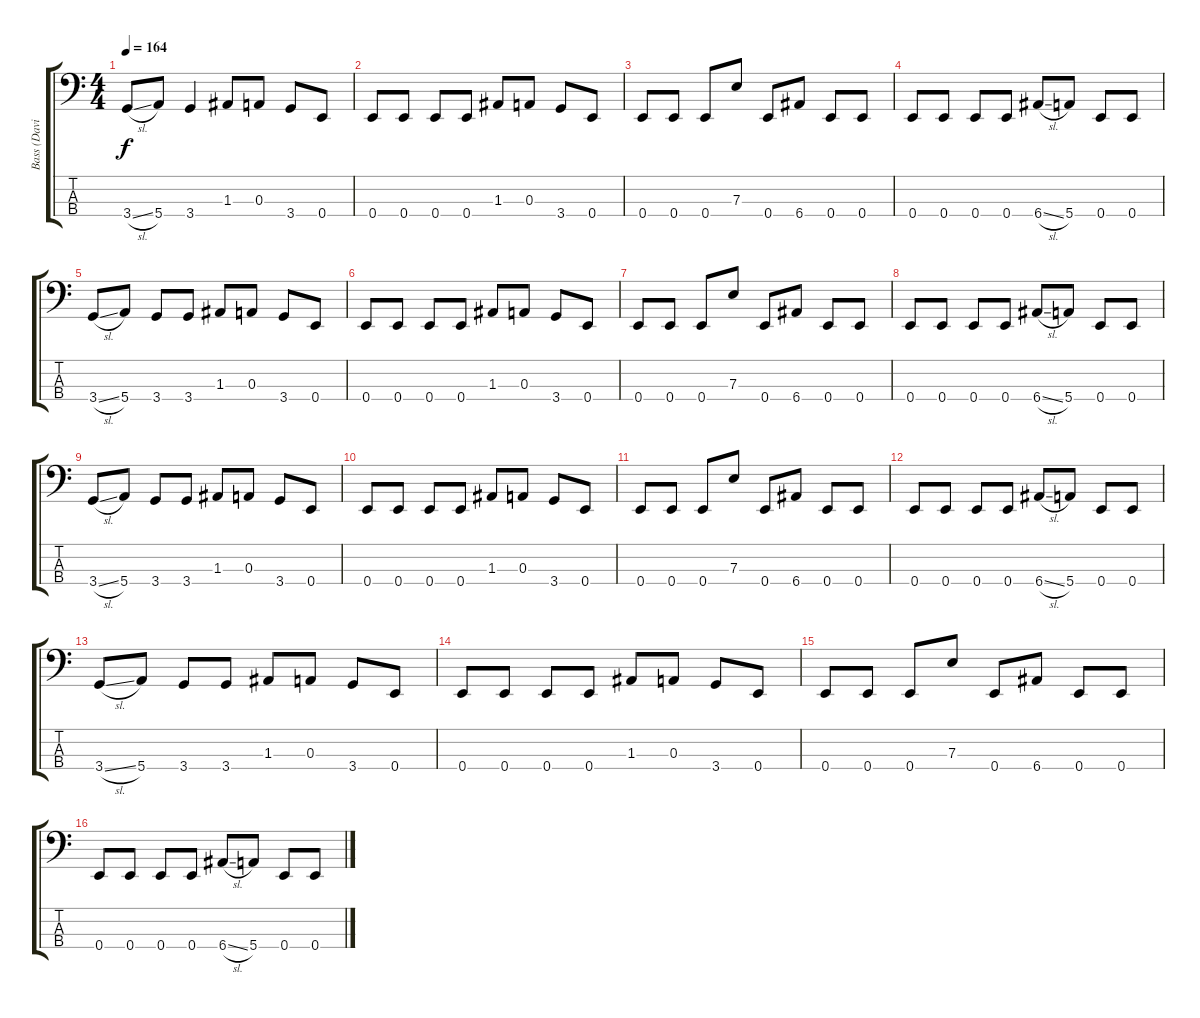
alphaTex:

\track ("Bass (David Ellefson)" "Bass (Davi") {instrument electricbasspick}
\staff {score tabs}
\tuning (G2 D2 A1 E1) {hide}
\ts (4 4)
\tempo 164
\clef f4
\ks c
3.4{sl}.8{dy f} 5.4.8 3.4.4 1.3.8 0.3.8 3.4.8 0.4.8 |
0.4.8 0.4.8 0.4.8 0.4.8 1.3.8 0.3.8 3.4.8 0.4.8 |
0.4.8 0.4.8 0.4.8 7.3.8 0.4.8 6.4.8 0.4.8 0.4.8 |
0.4.8 0.4.8 0.4.8 0.4.8 6.4{sl}.8 5.4.8 0.4.8 0.4.8 |
3.4{sl}.8 5.4.8 3.4.8 3.4.8 1.3.8 0.3.8 3.4.8 0.4.8 |
0.4.8 0.4.8 0.4.8 0.4.8 1.3.8 0.3.8 3.4.8 0.4.8 |
0.4.8 0.4.8 0.4.8 7.3.8 0.4.8 6.4.8 0.4.8 0.4.8 |
0.4.8 0.4.8 0.4.8 0.4.8 6.4{sl}.8 5.4.8 0.4.8 0.4.8 |
3.4{sl}.8 5.4.8 3.4.8 3.4.8 1.3.8 0.3.8 3.4.8 0.4.8 |
0.4.8 0.4.8 0.4.8 0.4.8 1.3.8 0.3.8 3.4.8 0.4.8 |
0.4.8 0.4.8 0.4.8 7.3.8 0.4.8 6.4.8 0.4.8 0.4.8 |
0.4.8 0.4.8 0.4.8 0.4.8 6.4{sl}.8 5.4.8 0.4.8 0.4.8 |
3.4{sl}.8 5.4.8 3.4.8 3.4.8 1.3.8 0.3.8 3.4.8 0.4.8 |
0.4.8 0.4.8 0.4.8 0.4.8 1.3.8 0.3.8 3.4.8 0.4.8 |
0.4.8 0.4.8 0.4.8 7.3.8 0.4.8 6.4.8 0.4.8 0.4.8 |
0.4.8 0.4.8 0.4.8 0.4.8 6.4{sl}.8 5.4.8 0.4.8 0.4.8
